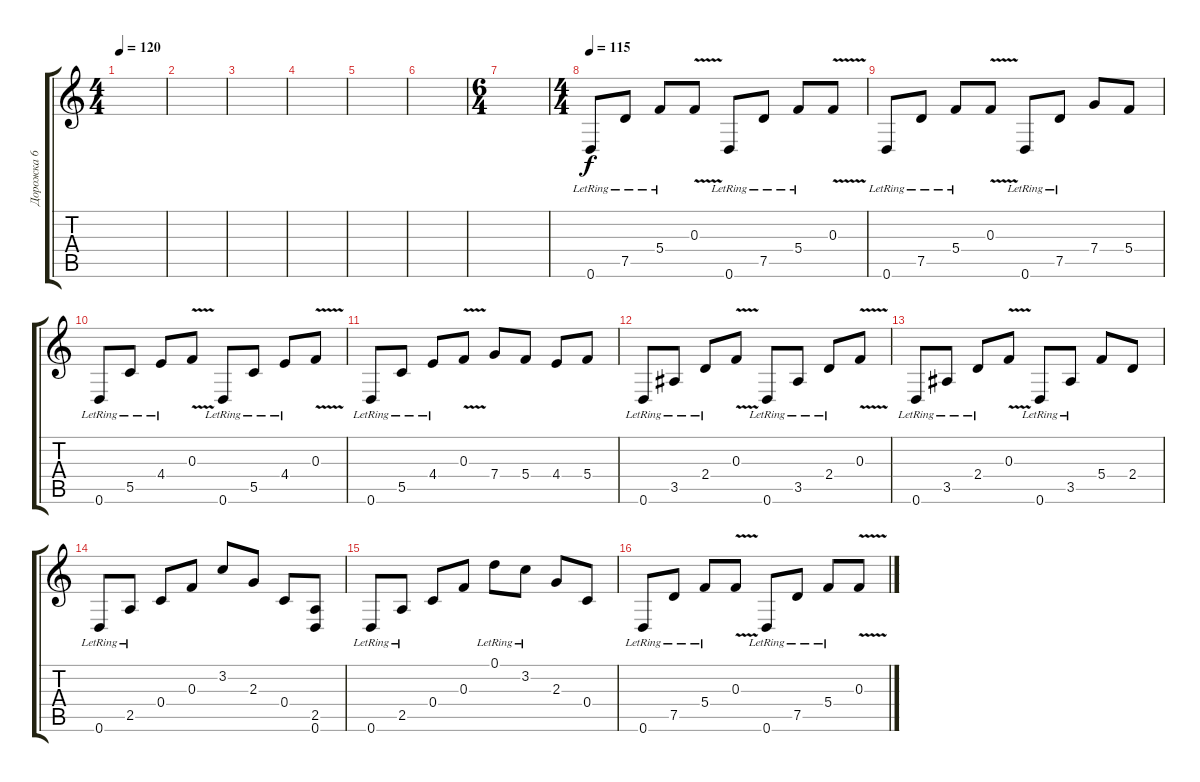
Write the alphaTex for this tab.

\track ("Дорожка 6" "Дорожка 6") {instrument acousticguitarsteel}
\staff {score tabs}
\tuning (D4 A3 F3 C3 G2 D2) {hide}
\ts (4 4)
\tempo 120
\clef g2
\ks c
|
|
|
|
|
|
\ts (6 4)
|
\ts (4 4)
\tempo 115
0.6{lr}.8 7.5{lr}.8 5.4{lr}.8 0.3{v}.8 0.6{lr}.8 7.5{lr}.8 5.4{lr}.8 0.3{v}.8 |
0.6{lr}.8 7.5{lr}.8 5.4{lr}.8 0.3{v}.8 0.6{lr}.8 7.5{lr}.8 7.4.8 5.4.8 |
0.6{lr}.8 5.5{lr}.8 4.4{lr}.8 0.3{v}.8 0.6{lr}.8 5.5{lr}.8 4.4{lr}.8 0.3{v}.8 |
0.6{lr}.8 5.5{lr}.8 4.4{lr}.8 0.3{v}.8 7.4.8 5.4.8 4.4.8 5.4.8 |
0.6{lr}.8 3.5{lr}.8 2.4{lr}.8 0.3{v}.8 0.6{lr}.8 3.5{lr}.8 2.4{lr}.8 0.3{v}.8 |
0.6{lr}.8 3.5{lr}.8 2.4{lr}.8 0.3{v}.8 0.6{lr}.8 3.5{lr}.8 5.4.8 2.4.8 |
0.6{lr}.8 2.5{lr}.8 0.4.8 0.3.8 3.2.8 2.3.8 0.4.8 (2.5 0.6).8 |
0.6{lr}.8 2.5{lr}.8 0.4.8 0.3.8 0.1{lr}.8 3.2{lr}.8 2.3.8 0.4.8 |
0.6{lr}.8 7.5{lr}.8 5.4{lr}.8 0.3{v}.8 0.6{lr}.8 7.5{lr}.8 5.4{lr}.8 0.3{v}.8
